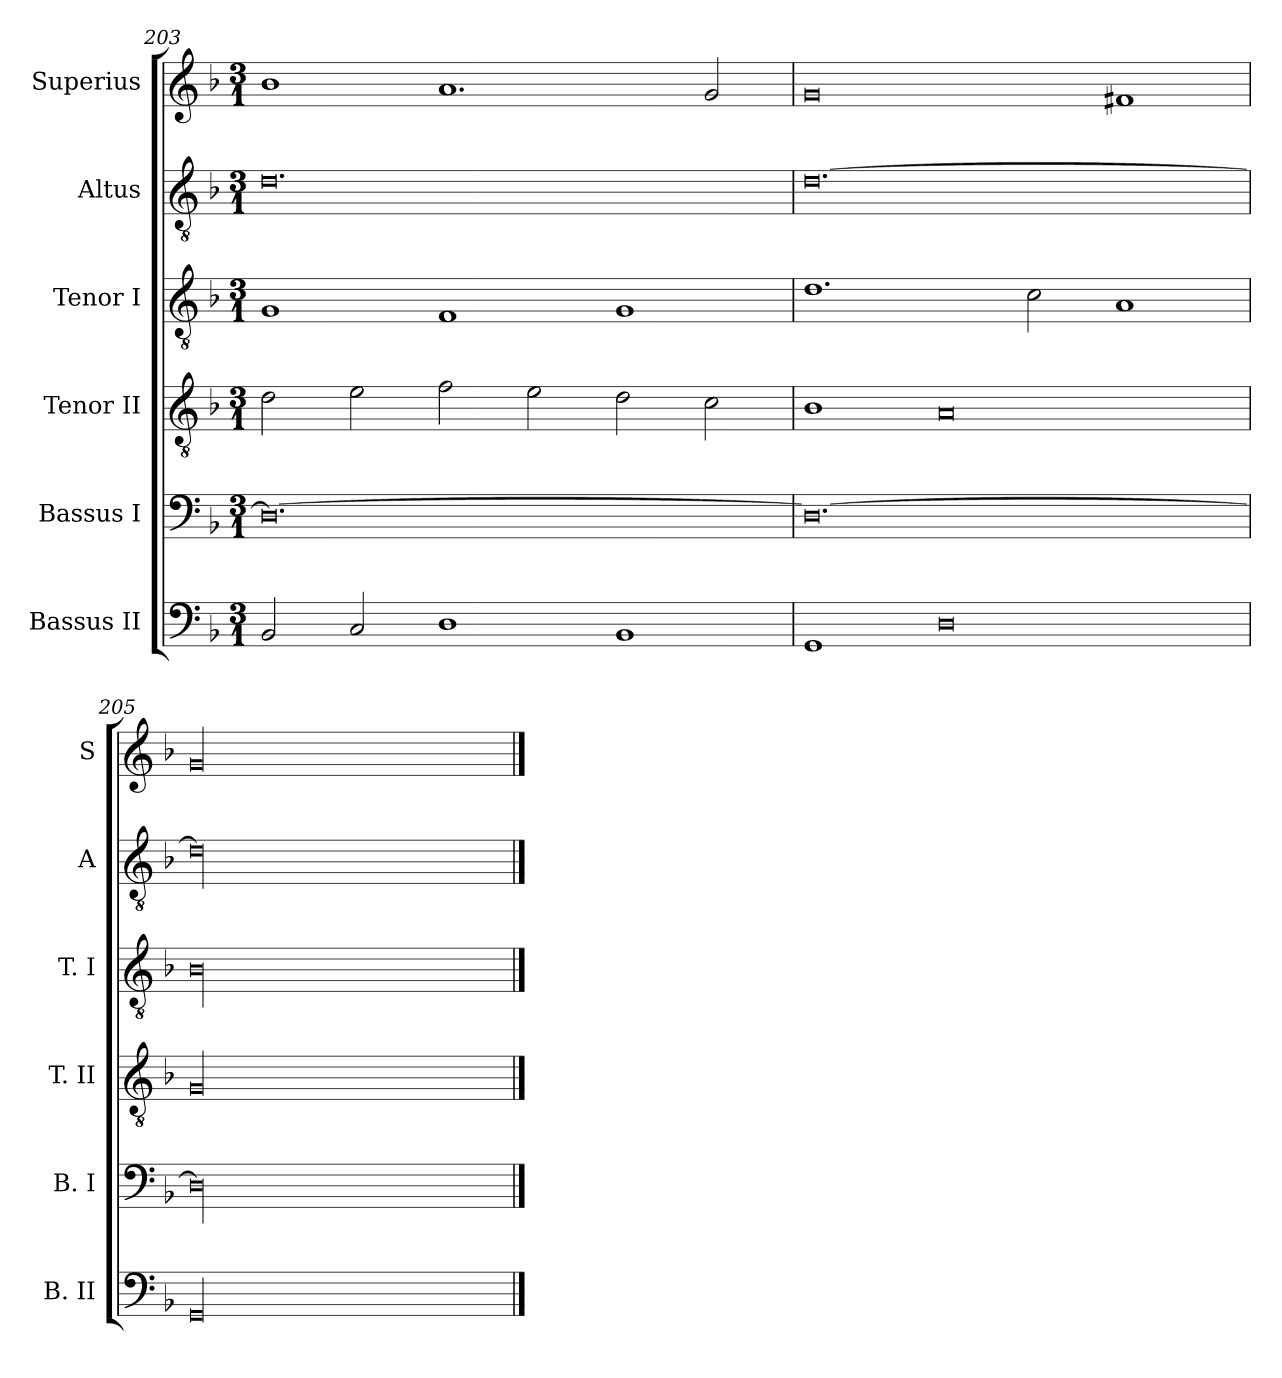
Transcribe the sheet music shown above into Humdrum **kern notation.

**kern	**kern	**kern	**kern	**kern	**kern
*part6	*part5	*part4	*part3	*part2	*part1
*staff6	*staff5	*staff4	*staff3	*staff2	*staff1
*I"Bassus II	*I"Bassus I	*I"Tenor II	*I"Tenor I	*I"Altus	*I"Superius
*I'B. II	*I'B. I	*I'T. II	*I'T. I	*I'A	*I'S
*clefF4	*clefF4	*clefGv2	*clefGv2	*clefGv2	*clefG2
*k[b-]	*k[b-]	*k[b-]	*k[b-]	*k[b-]	*k[b-]
*F:	*F:	*F:	*F:	*F:	*F:
*M3/1	*M3/1	*M3/1	*M3/1	*M3/1	*M3/1
=203	=203	=203	=203	=203	=203
2BB-	0.D_	2d	1G	0.d	1b-
2C	.	2e	.	.	.
1D	.	2f	1F	.	1.a
.	.	2e	.	.	.
1BB-	.	2d	1G	.	.
.	.	2c	.	.	2g
=204	=204	=204	=204	=204	=204
1GG	0.D_	1B-	1.d	[0.d	0g
0D	.	0A	.	.	.
.	.	.	2c	.	.
.	.	.	1A	.	1f#X
=205	=205	=205	=205	=205	=205
00GG	00D]	00G	00B-	00d]	00g
==	==	==	==	==	==
*-	*-	*-	*-	*-	*-
